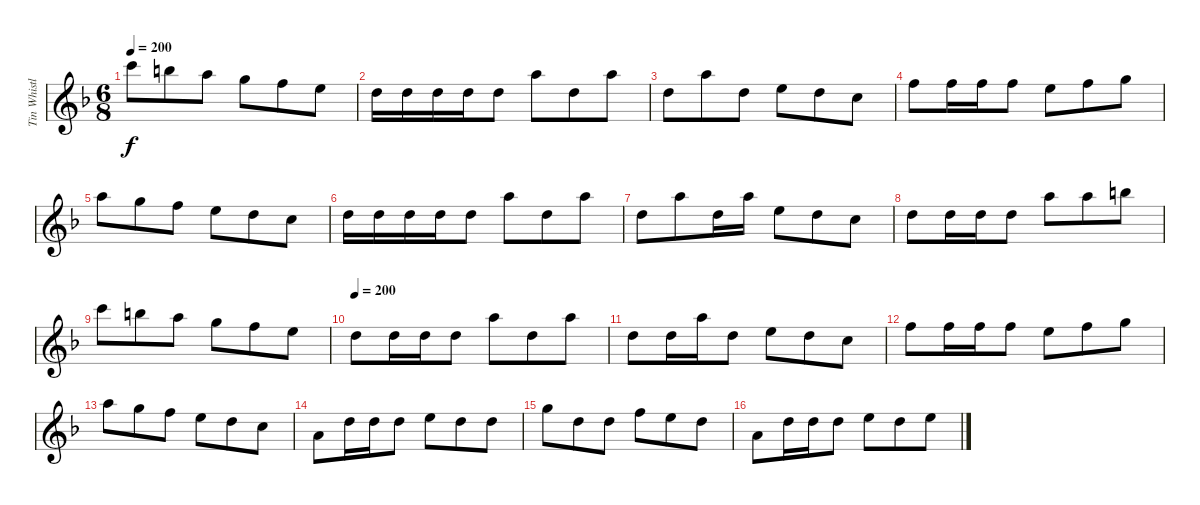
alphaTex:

\track ("Tin Whistle" "Tin Whistl") {instrument piccolo}
\staff {score}
\tuning (E4 B3 G3 D3 A2 D2) {hide}
\ts (6 8)
\tempo 200
\clef g2
\ks dminor
20.1.8{dy f} 19.1.8 17.1.8 15.1.8 13.1.8 12.1.8 |
10.1.16 10.1.16 10.1.16 10.1.16 10.1.8 17.1.8 15.2.8 17.1.8 |
15.2.8 17.1.8 15.2.8 17.2.8 15.2.8 17.3.8 |
18.2.8 18.2.16 18.2.16 18.2.8 17.2.8 18.2.8 15.1.8 |
17.1.8 15.1.8 13.1.8 12.1.8 10.1.8 8.1.8 |
10.1.16 10.1.16 10.1.16 10.1.16 10.1.8 17.1.8 15.2.8 17.1.8 |
15.2.8 17.1.8 15.2.16 17.1.16 17.2.8 15.2.8 17.3.8 |
15.2.8 15.2.16 15.2.16 15.2.8 17.1.8 17.1.8 19.1.8 |
20.1.8 19.1.8 17.1.8 15.1.8 13.1.8 12.1.8 |
\tempo 200
10.1.8 10.1.16 10.1.16 10.1.8 17.1.8 15.2.8 17.1.8 |
15.2.8 15.2.16 17.1.16 15.2.8 17.2.8 15.2.8 17.3.8 |
18.2.8 18.2.16 18.2.16 18.2.8 17.2.8 18.2.8 15.1.8 |
17.1.8 15.1.8 13.1.8 12.1.8 10.1.8 8.1.8 |
10.2.8 10.1.16 10.1.16 10.1.8 12.1.8 10.1.8 10.1.8 |
15.1.8 15.2.8 15.2.8 13.1.8 12.1.8 10.1.8 |
10.2.8 10.1.16 10.1.16 10.1.8 12.1.8 10.1.8 12.1.8
